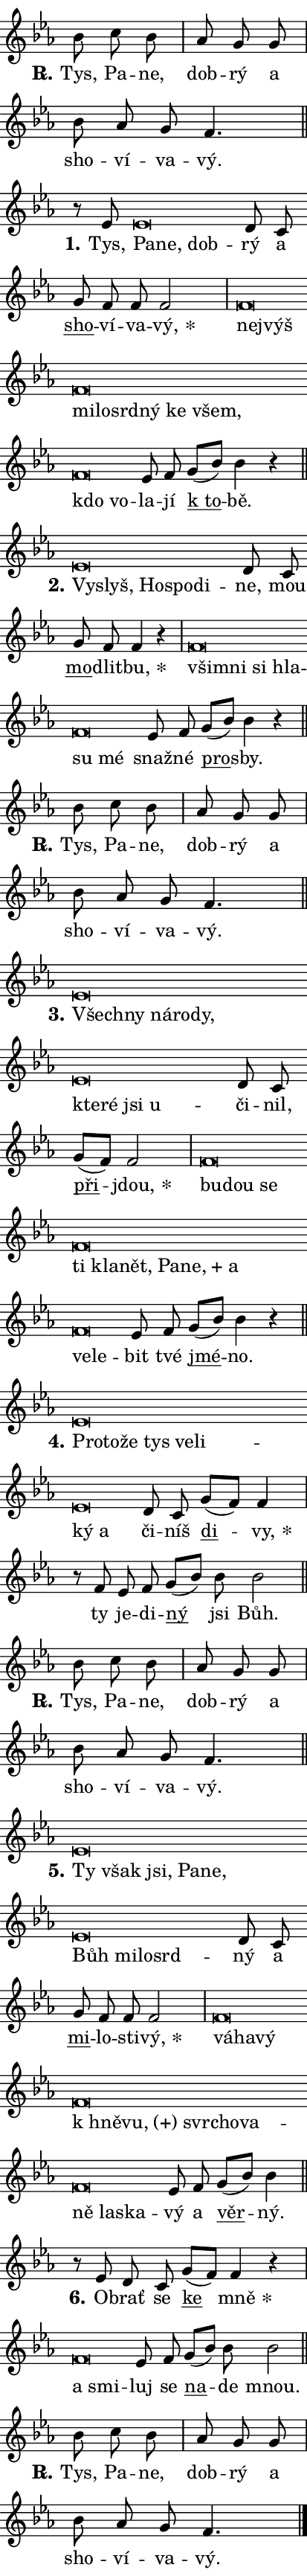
\version "2.22.1"
\header { tagline = "" }
\paper {
  indent = 0\cm
  top-margin = 0\cm
  right-margin = 0\cm
  bottom-margin = 0\cm
  left-margin = 0\cm
  paper-width = 7\cm
  page-breaking = #ly:one-page-breaking
  system-system-spacing.basic-distance = #11
  score-system-spacing.basic-distance = #11.3
  ragged-last = ##f
}


%% Author: Thomas Morley
%% https://lists.gnu.org/archive/html/lilypond-user/2020-05/msg00002.html
#(define (line-position grob)
"Returns position of @var[grob} in current system:
   @code{'start}, if at first time-step
   @code{'end}, if at last time-step
   @code{'middle} otherwise
"
  (let* ((col (ly:item-get-column grob))
         (ln (ly:grob-object col 'left-neighbor))
         (rn (ly:grob-object col 'right-neighbor))
         (col-to-check-left (if (ly:grob? ln) ln col))
         (col-to-check-right (if (ly:grob? rn) rn col))
         (break-dir-left
           (and
             (ly:grob-property col-to-check-left 'non-musical #f)
             (ly:item-break-dir col-to-check-left)))
         (break-dir-right
           (and
             (ly:grob-property col-to-check-right 'non-musical #f)
             (ly:item-break-dir col-to-check-right))))
        (cond ((eqv? 1 break-dir-left) 'start)
              ((eqv? -1 break-dir-right) 'end)
              (else 'middle))))

#(define (tranparent-at-line-position vctor)
  (lambda (grob)
  "Relying on @code{line-position} select the relevant enry from @var{vctor}.
Used to determine transparency,"
    (case (line-position grob)
      ((end) (not (vector-ref vctor 0)))
      ((middle) (not (vector-ref vctor 1)))
      ((start) (not (vector-ref vctor 2))))))

noteHeadBreakVisibility =
#(define-music-function (break-visibility)(vector?)
"Makes @code{NoteHead}s transparent relying on @var{break-visibility}"
#{
  \override NoteHead.transparent =
    #(tranparent-at-line-position break-visibility)
#})

#(define delete-ledgers-for-transparent-note-heads
  (lambda (grob)
    "Reads whether a @code{NoteHead} is transparent.
If so this @code{NoteHead} is removed from @code{'note-heads} from
@var{grob}, which is supposed to be @code{LedgerLineSpanner}.
As a result ledgers are not printed for this @code{NoteHead}"
    (let* ((nhds-array (ly:grob-object grob 'note-heads))
           (nhds-list
             (if (ly:grob-array? nhds-array)
                 (ly:grob-array->list nhds-array)
                 '()))
           ;; Relies on the transparent-property being done before
           ;; Staff.LedgerLineSpanner.after-line-breaking is executed.
           ;; This is fragile ...
           (to-keep
             (remove
               (lambda (nhd)
                 (ly:grob-property nhd 'transparent #f))
               nhds-list)))
      ;; TODO find a better method to iterate over grob-arrays, similiar
      ;; to filter/remove etc for lists
      ;; For now rebuilt from scratch
      (set! (ly:grob-object grob 'note-heads)  '())
      (for-each
        (lambda (nhd)
          (ly:pointer-group-interface::add-grob grob 'note-heads nhd))
        to-keep))))

hideNotes = {
  \noteHeadBreakVisibility #begin-of-line-visible
}
unHideNotes = {
  \noteHeadBreakVisibility #all-visible
}

% work-around for resetting accidentals
% https://lilypond.org/doc/v2.23/Documentation/notation/displaying-rhythms#unmetered-music
cadenzaMeasure = {
  \cadenzaOff
  \partial 1024 s1024
  \cadenzaOn
}

#(define-markup-command (accent layout props text) (markup?)
  "Underline accented syllable"
  (interpret-markup layout props
    #{\markup \override #'(offset . 4.3) \underline { #text }#}))

responsum = \markup \concat {
  "R" \hspace #-1.05 \path #0.1 #'((moveto 0 0.07) (lineto 0.9 0.8)) \hspace #0.05 "."
}

\layout {
    \context {
        \Staff
        \remove "Time_signature_engraver"
        \override LedgerLineSpanner.after-line-breaking = #delete-ledgers-for-transparent-note-heads
    }
    \context {
        \Voice {
            \override NoteHead.output-attributes = #'((class . "notehead"))
            \override Hairpin.height = #0.55
        }
    }
    \context {
        \Lyrics {
            \override StanzaNumber.output-attributes = #'((class . "stanzanumber"))
            \override LyricSpace.minimum-distance = #0.9
            \override LyricText.font-name = #"TeX Gyre Schola"
            \override LyricText.font-size = 1
            \override StanzaNumber.font-name = #"TeX Gyre Schola Bold"
            \override StanzaNumber.font-size = 1
        }
    }
}

% magnetic-lyrics.ily
%
%   written by
%     Jean Abou Samra <jean@abou-samra.fr>
%     Werner Lemberg <wl@gnu.org>
%
%   adapted by
%     Jiri Hon <jiri.hon@gmail.com>
%
% Version 2022-Apr-15

% https://www.mail-archive.com/lilypond-user@gnu.org/msg149350.html

#(define (Left_hyphen_pointer_engraver context)
   "Collect syllable-hyphen-syllable occurrences in lyrics and store
them in properties.  This engraver only looks to the left.  For
example, if the lyrics input is @code{foo -- bar}, it does the
following.

@itemize @bullet
@item
Set the @code{text} property of the @code{LyricHyphen} grob between
@q{foo} and @q{bar} to @code{foo}.

@item
Set the @code{left-hyphen} property of the @code{LyricText} grob with
text @q{foo} to the @code{LyricHyphen} grob between @q{foo} and
@q{bar}.
@end itemize

Use this auxiliary engraver in combination with the
@code{lyric-@/text::@/apply-@/magnetic-@/offset!} hook."
   (let ((hyphen #f)
         (text #f))
     (make-engraver
      (acknowledgers
       ((lyric-syllable-interface engraver grob source-engraver)
        (set! text grob)))
      (end-acknowledgers
       ((lyric-hyphen-interface engraver grob source-engraver)
        ;(when (not (grob::has-interface grob 'lyric-space-interface))
          (set! hyphen grob)));)
      ((stop-translation-timestep engraver)
       (when (and text hyphen)
         (ly:grob-set-object! text 'left-hyphen hyphen))
       (set! text #f)
       (set! hyphen #f)))))

#(define (lyric-text::apply-magnetic-offset! grob)
   "If the space between two syllables is less than the value in
property @code{LyricText@/.details@/.squash-threshold}, move the right
syllable to the left so that it gets concatenated with the left
syllable.

Use this function as a hook for
@code{LyricText@/.after-@/line-@/breaking} if the
@code{Left_@/hyphen_@/pointer_@/engraver} is active."
   (let ((hyphen (ly:grob-object grob 'left-hyphen #f)))
     (when hyphen
       (let ((left-text (ly:spanner-bound hyphen LEFT)))
         (when (grob::has-interface left-text 'lyric-syllable-interface)
           (let* ((common (ly:grob-common-refpoint grob left-text X))
                  (this-x-ext (ly:grob-extent grob common X))
                  (left-x-ext
                   (begin
                     ;; Trigger magnetism for left-text.
                     (ly:grob-property left-text 'after-line-breaking)
                     (ly:grob-extent left-text common X)))
                  ;; `delta` is the gap width between two syllables.
                  (delta (- (interval-start this-x-ext)
                            (interval-end left-x-ext)))
                  (details (ly:grob-property grob 'details))
                  (threshold (assoc-get 'squash-threshold details 0.2)))
             (when (< delta threshold)
               (let* (;; We have to manipulate the input text so that
                      ;; ligatures crossing syllable boundaries are not
                      ;; disabled.  For languages based on the Latin
                      ;; script this is essentially a beautification.
                      ;; However, for non-Western scripts it can be a
                      ;; necessity.
                      (lt (ly:grob-property left-text 'text))
                      (rt (ly:grob-property grob 'text))
                      (is-space (grob::has-interface hyphen 'lyric-space-interface))
                      (space (if is-space " " ""))
                      (space-markup (grob-interpret-markup grob " "))
                      (space-size (interval-length (ly:stencil-extent space-markup X)))
                      (extra-delta (if is-space space-size 0))
                      ;; Append new syllable.
                      (ltrt-space (if (and (string? lt) (string? rt))
                                (string-append lt space rt)
                                (make-concat-markup (list lt space rt))))
                      ;; Right-align `ltrt` to the right side.
                      (ltrt-space-markup (grob-interpret-markup
                               grob
                               (make-translate-markup
                                (cons (interval-length this-x-ext) 0)
                                (make-right-align-markup ltrt-space)))))
                 (begin
                   ;; Don't print `left-text`.
                   (ly:grob-set-property! left-text 'stencil #f)
                   ;; Set text and stencil (which holds all collected
                   ;; syllables so far) and shift it to the left.
                   (ly:grob-set-property! grob 'text ltrt-space)
                   (ly:grob-set-property! grob 'stencil ltrt-space-markup)
                   (ly:grob-translate-axis! grob (- (- delta extra-delta)) X))))))))))


#(define (lyric-hyphen::displace-bounds-first grob)
   ;; Make very sure this callback isn't triggered too early.
   (let ((left (ly:spanner-bound grob LEFT))
         (right (ly:spanner-bound grob RIGHT)))
     (ly:grob-property left 'after-line-breaking)
     (ly:grob-property right 'after-line-breaking)
     (ly:lyric-hyphen::print grob)))

squashThreshold = #0.4

\layout {
  \context {
    \Lyrics
    \consists #Left_hyphen_pointer_engraver
    \override LyricText.after-line-breaking =
      #lyric-text::apply-magnetic-offset!
    \override LyricHyphen.stencil = #lyric-hyphen::displace-bounds-first
    \override LyricText.details.squash-threshold = \squashThreshold
    \override LyricHyphen.minimum-distance = 0
    \override LyricHyphen.minimum-length = \squashThreshold
  }
}

squash = \override LyricText.details.squash-threshold = 9999
unSquash = \override LyricText.details.squash-threshold = \squashThreshold

left = \override LyricText.self-alignment-X = #LEFT
unLeft = \revert LyricText.self-alignment-X

starOffset = #(lambda (grob) 
                (let ((x_offset (ly:self-alignment-interface::aligned-on-x-parent grob)))
                  (if (= x_offset 0) 0 (+ x_offset 1.2))))

star = #(define-music-function (syllable)(string?)
"Append star separator at the end of a syllable"
#{
  \once \override LyricText.X-offset = #starOffset
  \lyricmode { \markup {
    #syllable
    \override #'((font-name . "TeX Gyre Schola Bold")) \hspace #0.2 \lower #0.65 \larger "*"
  } }
#})

starAccent = #(define-music-function (syllable)(string?)
"Append star separator at the end of a syllable and make accent"
#{
  \once \override LyricText.X-offset = #starOffset
  \lyricmode { \markup {
    \accent #syllable
    \override #'((font-name . "TeX Gyre Schola Bold")) \hspace #0.2 \lower #0.65 \larger "*"
  } }
#})

breath = #(define-music-function (syllable)(string?)
"Append breathing indicator at the end of a syllable"
#{
  \lyricmode { \markup { #syllable "+" } }
#})

optionalBreath = #(define-music-function (syllable)(string?)
"Append optional breathing indicator at the end of a syllable"
#{
  \lyricmode { \markup { #syllable "(+)" } }
#})


\score {
    <<
        \new Voice = "melody" { \cadenzaOn \key es \major \relative { bes'8 c bes \cadenzaMeasure \bar "|" as g g \cadenzaMeasure \bar "|" bes as g f4. \cadenzaMeasure \bar "||" \break } }
        \new Lyrics \lyricsto "melody" { \lyricmode { \set stanza = \responsum
Tys, Pa -- ne, dob -- rý a sho -- ví -- va -- vý. } }
    >>
    \layout {}
}

\score {
    <<
        \new Voice = "melody" { \cadenzaOn \key es \major \relative { r8 es'8 es\breve*1/16 \hideNotes \breve*1/16 \breve*1/16 \bar "" \unHideNotes d8 c \bar "" g' f f f2 \cadenzaMeasure \bar "|" f\breve*1/16 \hideNotes \breve*1/16 \bar "" \breve*1/16 \bar "" \breve*1/16 \bar "" \breve*1/16 \bar "" \breve*1/16 \bar "" \breve*1/16 \bar "" \breve*1/16 \bar "" \breve*1/16 \breve*1/16 \bar "" \unHideNotes es8 f \bar "" g[( bes)] bes4 r \cadenzaMeasure \bar "||" \break } }
        \new Lyrics \lyricsto "melody" { \lyricmode { \set stanza = "1."
Tys, \left Pa -- \squash ne, dob -- \unLeft \unSquash rý a \markup \accent sho -- ví -- va -- \star vý, \left nej -- \squash výš mi -- lo -- srd -- ný ke všem, kdo vo -- \unLeft \unSquash la -- jí \markup \accent "k to" -- bě. } }
    >>
    \layout {}
}

\score {
    <<
        \new Voice = "melody" { \cadenzaOn \key es \major \relative { es'\breve*1/16 \hideNotes \breve*1/16 \bar "" \breve*1/16 \bar "" \breve*1/16 \breve*1/16 \bar "" \unHideNotes d8 c \bar "" g' f f4 r \cadenzaMeasure \bar "|" f\breve*1/16 \hideNotes \breve*1/16 \bar "" \breve*1/16 \bar "" \breve*1/16 \bar "" \breve*1/16 \breve*1/16 \bar "" \unHideNotes es8 f \bar "" g[( bes)] bes4 r \cadenzaMeasure \bar "||" \break } }
        \new Lyrics \lyricsto "melody" { \lyricmode { \set stanza = "2."
\left Vy -- \squash slyš, Ho -- spo -- di -- \unLeft \unSquash ne, mou \markup \accent mo -- dlit -- \star bu, \left všim -- \squash ni si hla -- su mé \unLeft \unSquash snaž -- né \markup \accent pro -- sby. } }
    >>
    \layout {}
}

\score {
    <<
        \new Voice = "melody" { \cadenzaOn \key es \major \relative { bes'8 c bes \cadenzaMeasure \bar "|" as g g \cadenzaMeasure \bar "|" bes as g f4. \cadenzaMeasure \bar "||" \break } }
        \new Lyrics \lyricsto "melody" { \lyricmode { \set stanza = \responsum
Tys, Pa -- ne, dob -- rý a sho -- ví -- va -- vý. } }
    >>
    \layout {}
}

\score {
    <<
        \new Voice = "melody" { \cadenzaOn \key es \major \relative { es'\breve*1/16 \hideNotes \breve*1/16 \bar "" \breve*1/16 \bar "" \breve*1/16 \bar "" \breve*1/16 \bar "" \breve*1/16 \bar "" \breve*1/16 \bar "" \breve*1/16 \breve*1/16 \bar "" \unHideNotes d8 c \bar "" g'[( f)] f2 \cadenzaMeasure \bar "|" f\breve*1/16 \hideNotes \breve*1/16 \bar "" \breve*1/16 \bar "" \breve*1/16 \bar "" \breve*1/16 \bar "" \breve*1/16 \bar "" \breve*1/16 \bar "" \breve*1/16 \bar "" \breve*1/16 \bar "" \breve*1/16 \breve*1/16 \bar "" \unHideNotes es8 f \bar "" g[( bes)] bes4 r \cadenzaMeasure \bar "||" \break } }
        \new Lyrics \lyricsto "melody" { \lyricmode { \set stanza = "3."
\left Všech -- \squash ny ná -- ro -- dy, kte -- ré jsi u -- \unLeft \unSquash či -- nil, \markup \accent při -- \star jdou, \left bu -- \squash dou se ti kla -- nět, Pa -- \breath "ne," a ve -- le -- \unLeft \unSquash bit tvé \markup \accent jmé -- no. } }
    >>
    \layout {}
}

\score {
    <<
        \new Voice = "melody" { \cadenzaOn \key es \major \relative { es'\breve*1/16 \hideNotes \breve*1/16 \bar "" \breve*1/16 \bar "" \breve*1/16 \bar "" \breve*1/16 \bar "" \breve*1/16 \bar "" \breve*1/16 \breve*1/16 \bar "" \unHideNotes d8 c \bar "" g'[( f)] f4 \cadenzaMeasure \bar "|" r8 f8 es8 f \bar "" g[( bes)] bes bes2 \cadenzaMeasure \bar "||" \break } }
        \new Lyrics \lyricsto "melody" { \lyricmode { \set stanza = "4."
\left Pro -- \squash to -- že tys ve -- li -- ký a \unLeft \unSquash či -- níš \markup \accent di -- \star vy, ty je -- di -- \markup \accent ný jsi Bůh. } }
    >>
    \layout {}
}

\score {
    <<
        \new Voice = "melody" { \cadenzaOn \key es \major \relative { bes'8 c bes \cadenzaMeasure \bar "|" as g g \cadenzaMeasure \bar "|" bes as g f4. \cadenzaMeasure \bar "||" \break } }
        \new Lyrics \lyricsto "melody" { \lyricmode { \set stanza = \responsum
Tys, Pa -- ne, dob -- rý a sho -- ví -- va -- vý. } }
    >>
    \layout {}
}

\score {
    <<
        \new Voice = "melody" { \cadenzaOn \key es \major \relative { es'\breve*1/16 \hideNotes \breve*1/16 \bar "" \breve*1/16 \bar "" \breve*1/16 \bar "" \breve*1/16 \bar "" \breve*1/16 \bar "" \breve*1/16 \bar "" \breve*1/16 \breve*1/16 \bar "" \unHideNotes d8 c \bar "" g' f f f2 \cadenzaMeasure \bar "|" f\breve*1/16 \hideNotes \breve*1/16 \bar "" \breve*1/16 \bar "" \breve*1/16 \bar "" \breve*1/16 \bar "" \breve*1/16 \bar "" \breve*1/16 \bar "" \breve*1/16 \bar "" \breve*1/16 \bar "" \breve*1/16 \breve*1/16 \bar "" \unHideNotes es8 f \bar "" g[( bes)] bes4 \cadenzaMeasure \bar "||" \break } }
        \new Lyrics \lyricsto "melody" { \lyricmode { \set stanza = "5."
\left Ty \squash však jsi, Pa -- ne, Bůh mi -- lo -- srd -- \unLeft \unSquash ný a \markup \accent mi -- lo -- sti -- \star vý, \left vá -- \squash ha -- vý "k hně" -- \optionalBreath vu, svr -- cho -- va -- ně la -- ska -- \unLeft \unSquash vý a \markup \accent věr -- ný. } }
    >>
    \layout {}
}

\score {
    <<
        \new Voice = "melody" { \cadenzaOn \key es \major \relative { r8 es' d8 c \bar "" g'[( f)] f4 r \cadenzaMeasure \bar "|" f\breve*1/16 \hideNotes \breve*1/16 \bar "" \unHideNotes es8 f \bar "" g[( bes)] bes bes2 \cadenzaMeasure \bar "||" \break } }
        \new Lyrics \lyricsto "melody" { \lyricmode { \set stanza = "6."
O -- brať se \markup \accent ke \star mně \left a \squash smi -- \unLeft \unSquash luj se \markup \accent na -- de mnou. } }
    >>
    \layout {}
}

\score {
    <<
        \new Voice = "melody" { \cadenzaOn \key es \major \relative { bes'8 c bes \cadenzaMeasure \bar "|" as g g \cadenzaMeasure \bar "|" bes as g f4. \cadenzaMeasure \bar "||" \break } \bar "|." }
        \new Lyrics \lyricsto "melody" { \lyricmode { \set stanza = \responsum
Tys, Pa -- ne, dob -- rý a sho -- ví -- va -- vý. } }
    >>
    \layout {}
}
